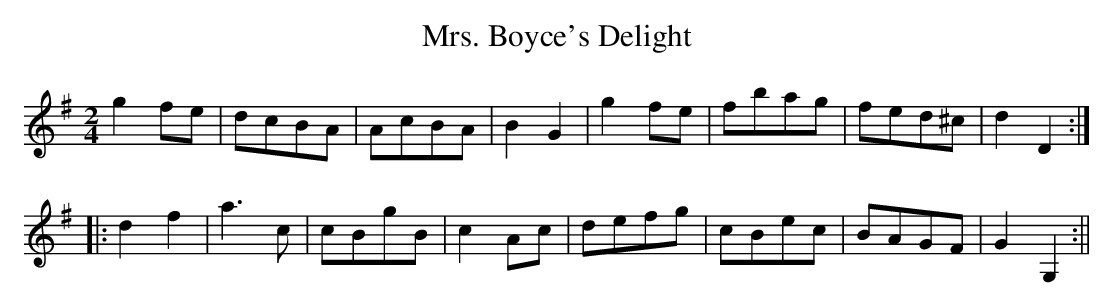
X:1
T:Mrs. Boyce's Delight
M:2/4
L:1/8
K:G
g2 fe|dcBA|AcBA|B2G2|g2 fe|fbag|fed^c|d2 D2:|
|:d2f2|a3c|cBgB|c2 Ac|defg|cBec|BAGF|G2 G,2:||
